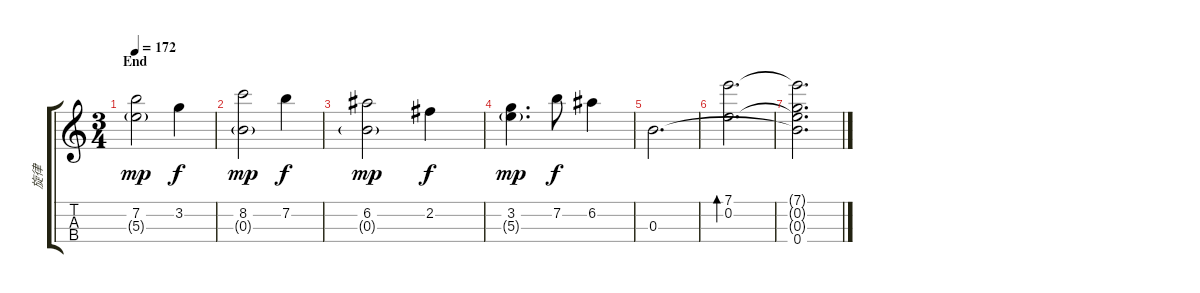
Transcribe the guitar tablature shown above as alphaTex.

\track ("旋律" "旋律") {instrument acousticguitarnylon}
\staff {score tabs}
\tuning (A4 E4 B3 G4) {hide}
\ts (3 4)
\section ("" "End")
\tempo 172
\clef g2
\ks c
(7.2 5.3{g}).2{dy mp} 3.2.4{dy f} |
(8.2 0.3{g}).2{dy mp} 7.2.4{dy f} |
(6.2 0.3{g}).2{dy mp} 2.2.4{dy f} |
(3.2 5.3{g}).4{d dy mp} 7.2.8{dy f} 6.2.4 |
0.3.2{d} |
(7.1 0.2).2{d bd 480} |
(7.1{t} 0.2{t} 0.3{t} 0.4).2{d}
